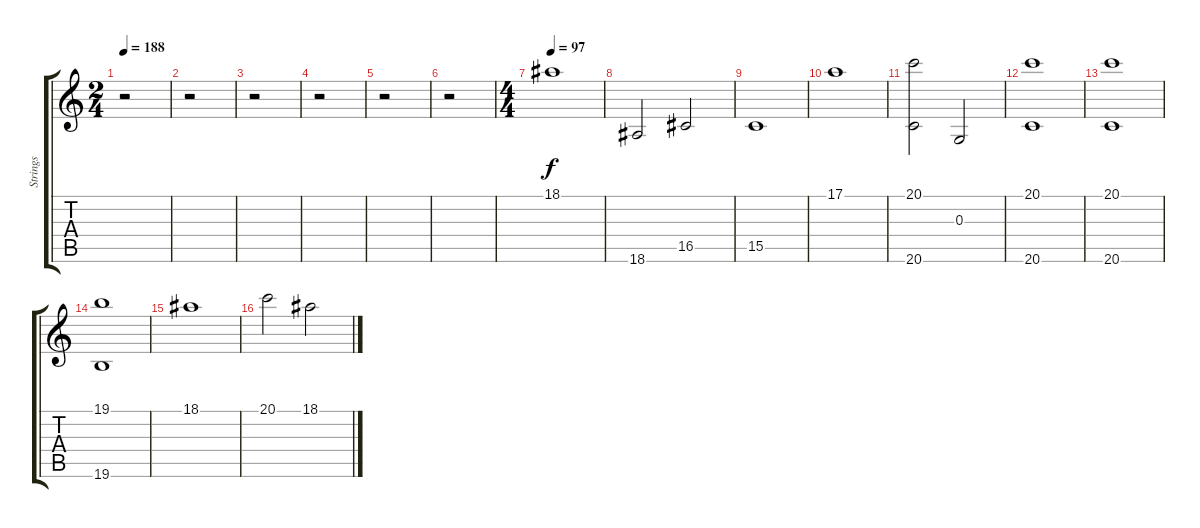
\track ("Strings" "Strings") {instrument stringensemble2}
\staff {score tabs}
\tuning (E4 B3 G3 D3 A2 E2) {hide}
\ts (2 4)
\tempo 188
\clef g2
\ks c
r.2{dy f} |
r.2 |
r.2 |
r.2 |
r.2 |
r.2 |
\ts (4 4)
\tempo 97
18.1.1 |
18.6.2 16.5.2 |
15.5.1 |
17.1.1 |
(20.1 20.6).2 0.3.2 |
(20.1 20.6).1 |
(20.1 20.6).1 |
(19.1 19.6).1 |
18.1.1 |
20.1.2 18.1.2
